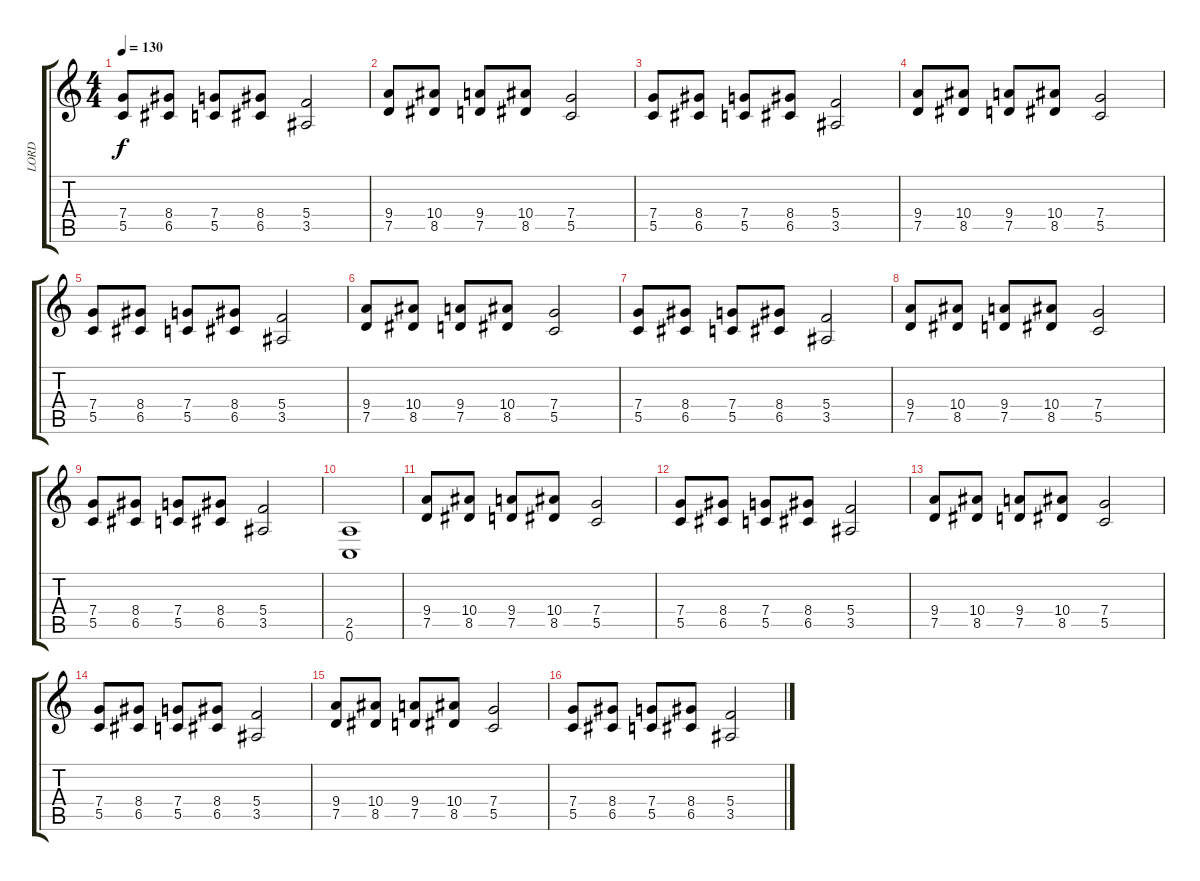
\track ("LORD" "LORD") {instrument electricguitarclean}
\staff {score tabs}
\tuning (D4 A3 F3 C3 G2 C2) {hide}
\ts (4 4)
\tempo 130
\clef g2
\ks c
(7.4 5.5).8{dy f} (8.4 6.5).8 (7.4 5.5).8 (8.4 6.5).8 (5.4 3.5).2 |
(9.4 7.5).8 (10.4 8.5).8 (9.4 7.5).8 (10.4 8.5).8 (7.4 5.5).2 |
(7.4 5.5).8 (8.4 6.5).8 (7.4 5.5).8 (8.4 6.5).8 (5.4 3.5).2 |
(9.4 7.5).8 (10.4 8.5).8 (9.4 7.5).8 (10.4 8.5).8 (7.4 5.5).2 |
(7.4 5.5).8 (8.4 6.5).8 (7.4 5.5).8 (8.4 6.5).8 (5.4 3.5).2 |
(9.4 7.5).8 (10.4 8.5).8 (9.4 7.5).8 (10.4 8.5).8 (7.4 5.5).2 |
(7.4 5.5).8 (8.4 6.5).8 (7.4 5.5).8 (8.4 6.5).8 (5.4 3.5).2 |
(9.4 7.5).8 (10.4 8.5).8 (9.4 7.5).8 (10.4 8.5).8 (7.4 5.5).2 |
(7.4 5.5).8 (8.4 6.5).8 (7.4 5.5).8 (8.4 6.5).8 (5.4 3.5).2 |
(2.5 0.6).1{instrument distortionguitar} |
(9.4 7.5).8 (10.4 8.5).8 (9.4 7.5).8 (10.4 8.5).8 (7.4 5.5).2 |
(7.4 5.5).8 (8.4 6.5).8 (7.4 5.5).8 (8.4 6.5).8 (5.4 3.5).2 |
(9.4 7.5).8 (10.4 8.5).8 (9.4 7.5).8 (10.4 8.5).8 (7.4 5.5).2 |
(7.4 5.5).8 (8.4 6.5).8 (7.4 5.5).8 (8.4 6.5).8 (5.4 3.5).2 |
(9.4 7.5).8 (10.4 8.5).8 (9.4 7.5).8 (10.4 8.5).8 (7.4 5.5).2 |
(7.4 5.5).8 (8.4 6.5).8 (7.4 5.5).8 (8.4 6.5).8 (5.4 3.5).2
